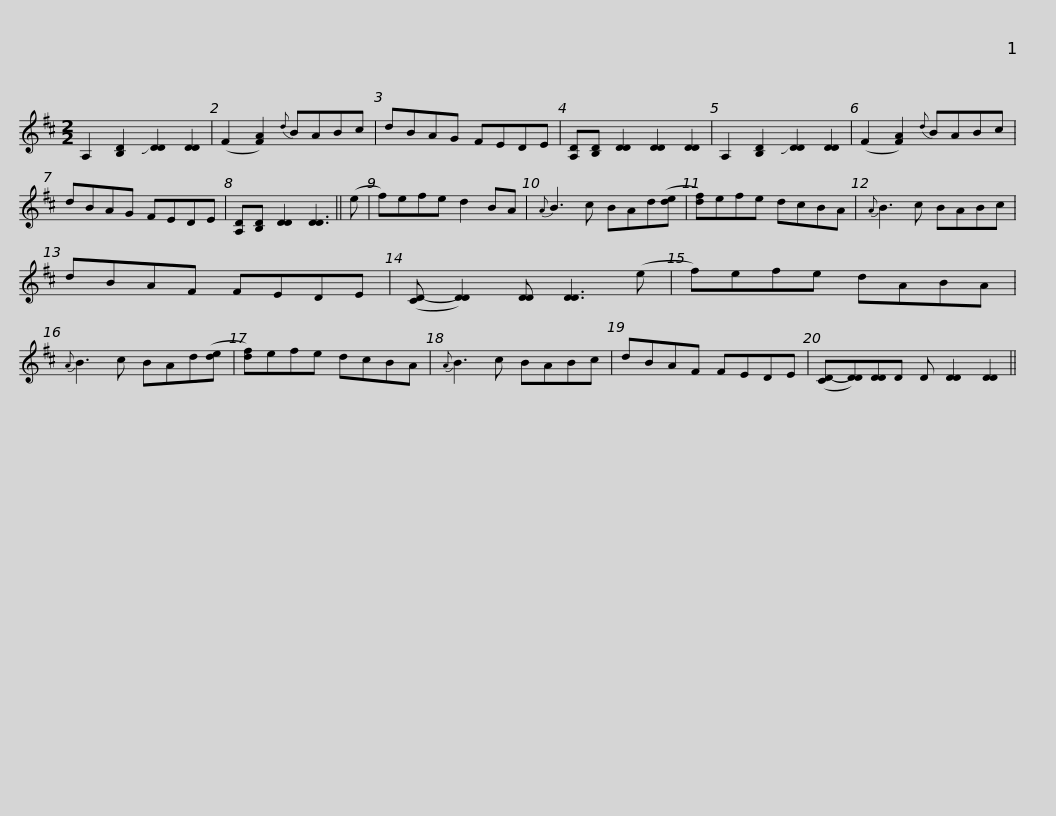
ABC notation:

X:1
L:1/8
M:2/2
I:linebreak $
K:D
V:1 treble
V:1
 A,2 [B,D]2 !slide![DD]2 [DD]2 | (F2 [FA]2){d} BABc | dBAG FEDE | [A,D][B,D] [DD]2 [DD]2 [DD]2 | A,2 [B,D]2 !slide![DD]2 [DD]2 | %5
 (F2 [FA]2){d} BABc |$ dBAG FEDE | [A,D][B,D] [DD]2 [DD]3 || (e | f)efe d2 BA | %10
{A} B3 c BAd([de] | [df])efe dcBA |${A} B3 c BABc | dBAF FEDE | ([CD-] [DD]2) [DD] [DD]3 (e | %15
 f)efe dABA |{A} B3 c BAd([de] |$ [df])efe dcBA |{A} B3 c BABc | dBAF FEDE | %20
 ([CD-][DD])[DD]D D [DD]2 [DD]2 || %21
